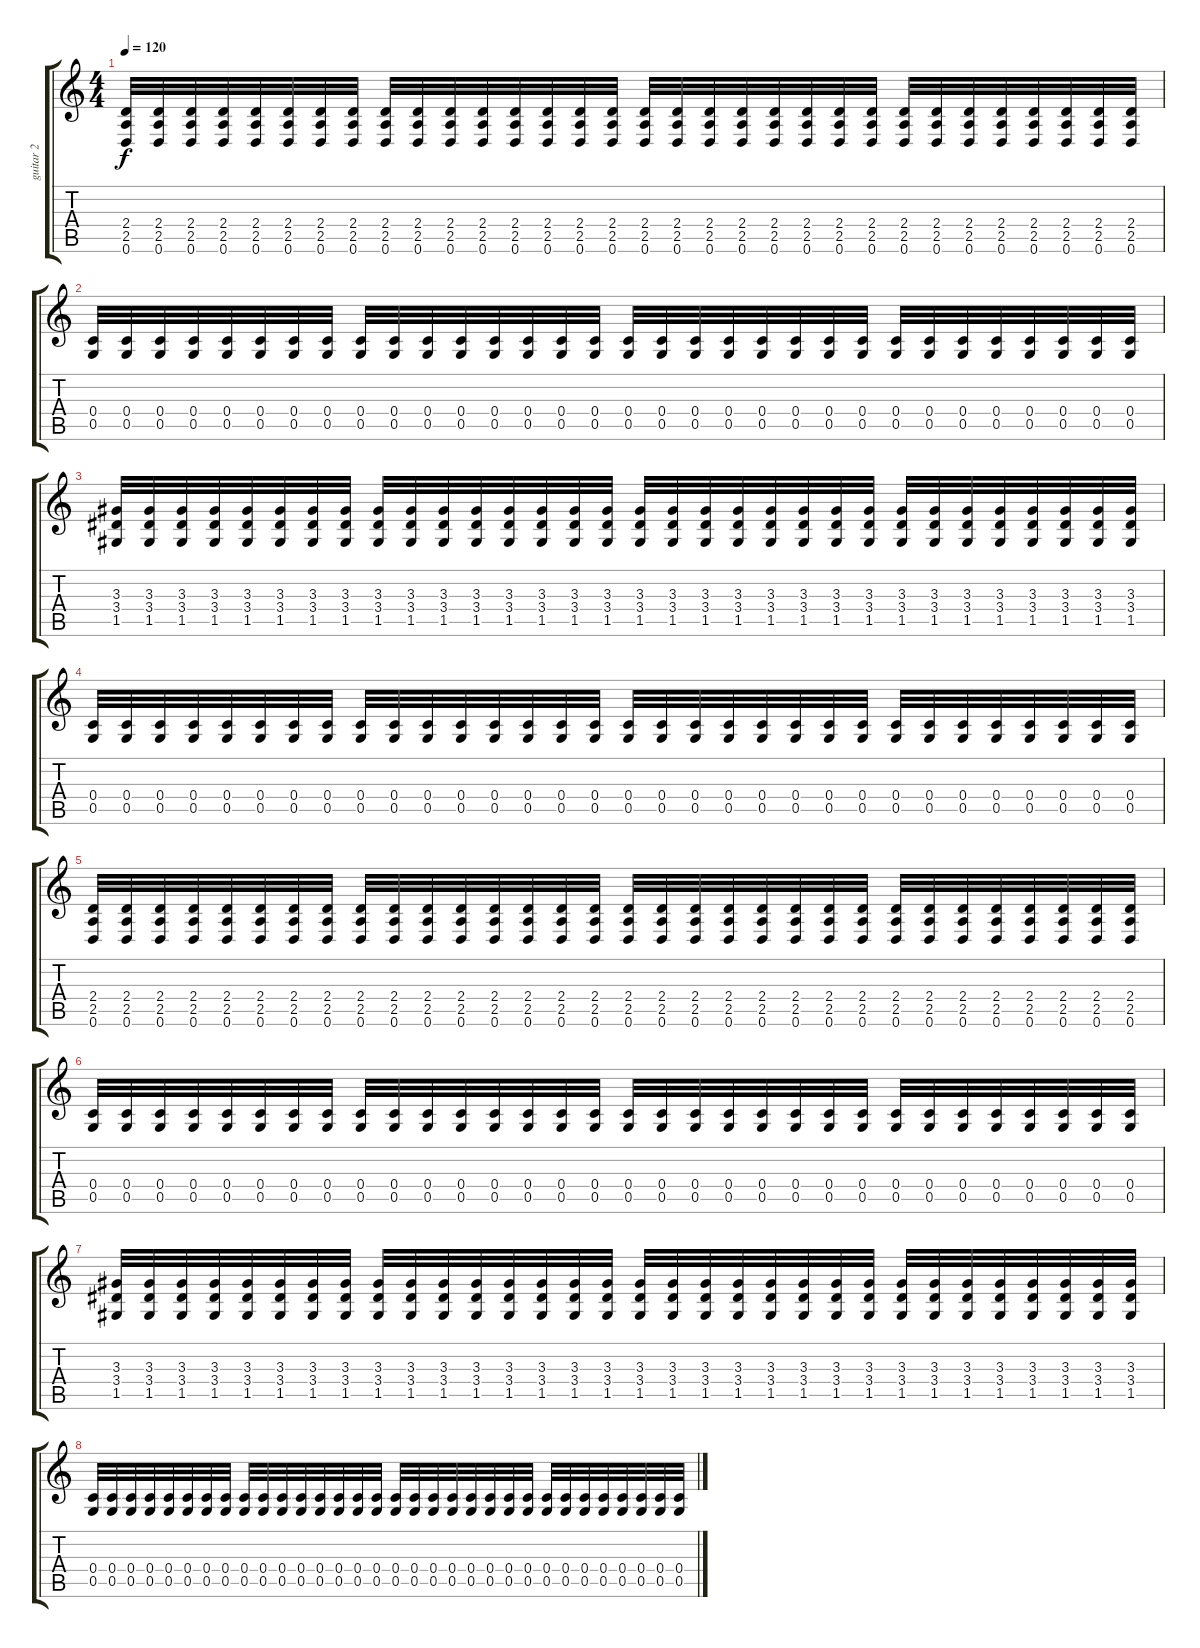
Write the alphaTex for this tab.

\track ("guitar 2" "guitar 2") {instrument distortionguitar}
\staff {score tabs}
\tuning (D4 A3 F3 C3 G2 D2) {hide}
\ts (4 4)
\tempo 120
\clef g2
\ks c
(2.4 2.5 0.6).32{dy f instrument distortionguitar} (2.4 2.5 0.6).32 (2.4 2.5 0.6).32 (2.4 2.5 0.6).32 (2.4 2.5 0.6).32 (2.4 2.5 0.6).32 (2.4 2.5 0.6).32 (2.4 2.5 0.6).32 (2.4 2.5 0.6).32 (2.4 2.5 0.6).32 (2.4 2.5 0.6).32 (2.4 2.5 0.6).32 (2.4 2.5 0.6).32 (2.4 2.5 0.6).32 (2.4 2.5 0.6).32 (2.4 2.5 0.6).32 (2.4 2.5 0.6).32 (2.4 2.5 0.6).32 (2.4 2.5 0.6).32 (2.4 2.5 0.6).32 (2.4 2.5 0.6).32 (2.4 2.5 0.6).32 (2.4 2.5 0.6).32 (2.4 2.5 0.6).32 (2.4 2.5 0.6).32 (2.4 2.5 0.6).32 (2.4 2.5 0.6).32 (2.4 2.5 0.6).32 (2.4 2.5 0.6).32 (2.4 2.5 0.6).32 (2.4 2.5 0.6).32 (2.4 2.5 0.6).32 |
(0.4 0.5).32 (0.4 0.5).32 (0.4 0.5).32 (0.4 0.5).32 (0.4 0.5).32 (0.4 0.5).32 (0.4 0.5).32 (0.4 0.5).32 (0.4 0.5).32 (0.4 0.5).32 (0.4 0.5).32 (0.4 0.5).32 (0.4 0.5).32 (0.4 0.5).32 (0.4 0.5).32 (0.4 0.5).32 (0.4 0.5).32 (0.4 0.5).32 (0.4 0.5).32 (0.4 0.5).32 (0.4 0.5).32 (0.4 0.5).32 (0.4 0.5).32 (0.4 0.5).32 (0.4 0.5).32 (0.4 0.5).32 (0.4 0.5).32 (0.4 0.5).32 (0.4 0.5).32 (0.4 0.5).32 (0.4 0.5).32 (0.4 0.5).32 |
(3.3 3.4 1.5).32 (3.3 3.4 1.5).32 (3.3 3.4 1.5).32 (3.3 3.4 1.5).32 (3.3 3.4 1.5).32 (3.3 3.4 1.5).32 (3.3 3.4 1.5).32 (3.3 3.4 1.5).32 (3.3 3.4 1.5).32 (3.3 3.4 1.5).32 (3.3 3.4 1.5).32 (3.3 3.4 1.5).32 (3.3 3.4 1.5).32 (3.3 3.4 1.5).32 (3.3 3.4 1.5).32 (3.3 3.4 1.5).32 (3.3 3.4 1.5).32 (3.3 3.4 1.5).32 (3.3 3.4 1.5).32 (3.3 3.4 1.5).32 (3.3 3.4 1.5).32 (3.3 3.4 1.5).32 (3.3 3.4 1.5).32 (3.3 3.4 1.5).32 (3.3 3.4 1.5).32 (3.3 3.4 1.5).32 (3.3 3.4 1.5).32 (3.3 3.4 1.5).32 (3.3 3.4 1.5).32 (3.3 3.4 1.5).32 (3.3 3.4 1.5).32 (3.3 3.4 1.5).32 |
(0.4 0.5).32 (0.4 0.5).32 (0.4 0.5).32 (0.4 0.5).32 (0.4 0.5).32 (0.4 0.5).32 (0.4 0.5).32 (0.4 0.5).32 (0.4 0.5).32 (0.4 0.5).32 (0.4 0.5).32 (0.4 0.5).32 (0.4 0.5).32 (0.4 0.5).32 (0.4 0.5).32 (0.4 0.5).32 (0.4 0.5).32 (0.4 0.5).32 (0.4 0.5).32 (0.4 0.5).32 (0.4 0.5).32 (0.4 0.5).32 (0.4 0.5).32 (0.4 0.5).32 (0.4 0.5).32 (0.4 0.5).32 (0.4 0.5).32 (0.4 0.5).32 (0.4 0.5).32 (0.4 0.5).32 (0.4 0.5).32 (0.4 0.5).32 |
(2.4 2.5 0.6).32 (2.4 2.5 0.6).32 (2.4 2.5 0.6).32 (2.4 2.5 0.6).32 (2.4 2.5 0.6).32 (2.4 2.5 0.6).32 (2.4 2.5 0.6).32 (2.4 2.5 0.6).32 (2.4 2.5 0.6).32 (2.4 2.5 0.6).32 (2.4 2.5 0.6).32 (2.4 2.5 0.6).32 (2.4 2.5 0.6).32 (2.4 2.5 0.6).32 (2.4 2.5 0.6).32 (2.4 2.5 0.6).32 (2.4 2.5 0.6).32 (2.4 2.5 0.6).32 (2.4 2.5 0.6).32 (2.4 2.5 0.6).32 (2.4 2.5 0.6).32 (2.4 2.5 0.6).32 (2.4 2.5 0.6).32 (2.4 2.5 0.6).32 (2.4 2.5 0.6).32 (2.4 2.5 0.6).32 (2.4 2.5 0.6).32 (2.4 2.5 0.6).32 (2.4 2.5 0.6).32 (2.4 2.5 0.6).32 (2.4 2.5 0.6).32 (2.4 2.5 0.6).32 |
(0.4 0.5).32 (0.4 0.5).32 (0.4 0.5).32 (0.4 0.5).32 (0.4 0.5).32 (0.4 0.5).32 (0.4 0.5).32 (0.4 0.5).32 (0.4 0.5).32 (0.4 0.5).32 (0.4 0.5).32 (0.4 0.5).32 (0.4 0.5).32 (0.4 0.5).32 (0.4 0.5).32 (0.4 0.5).32 (0.4 0.5).32 (0.4 0.5).32 (0.4 0.5).32 (0.4 0.5).32 (0.4 0.5).32 (0.4 0.5).32 (0.4 0.5).32 (0.4 0.5).32 (0.4 0.5).32 (0.4 0.5).32 (0.4 0.5).32 (0.4 0.5).32 (0.4 0.5).32 (0.4 0.5).32 (0.4 0.5).32 (0.4 0.5).32 |
(3.3 3.4 1.5).32 (3.3 3.4 1.5).32 (3.3 3.4 1.5).32 (3.3 3.4 1.5).32 (3.3 3.4 1.5).32 (3.3 3.4 1.5).32 (3.3 3.4 1.5).32 (3.3 3.4 1.5).32 (3.3 3.4 1.5).32 (3.3 3.4 1.5).32 (3.3 3.4 1.5).32 (3.3 3.4 1.5).32 (3.3 3.4 1.5).32 (3.3 3.4 1.5).32 (3.3 3.4 1.5).32 (3.3 3.4 1.5).32 (3.3 3.4 1.5).32 (3.3 3.4 1.5).32 (3.3 3.4 1.5).32 (3.3 3.4 1.5).32 (3.3 3.4 1.5).32 (3.3 3.4 1.5).32 (3.3 3.4 1.5).32 (3.3 3.4 1.5).32 (3.3 3.4 1.5).32 (3.3 3.4 1.5).32 (3.3 3.4 1.5).32 (3.3 3.4 1.5).32 (3.3 3.4 1.5).32 (3.3 3.4 1.5).32 (3.3 3.4 1.5).32 (3.3 3.4 1.5).32 |
(0.4 0.5).32 (0.4 0.5).32 (0.4 0.5).32 (0.4 0.5).32 (0.4 0.5).32 (0.4 0.5).32 (0.4 0.5).32 (0.4 0.5).32 (0.4 0.5).32 (0.4 0.5).32 (0.4 0.5).32 (0.4 0.5).32 (0.4 0.5).32 (0.4 0.5).32 (0.4 0.5).32 (0.4 0.5).32 (0.4 0.5).32 (0.4 0.5).32 (0.4 0.5).32 (0.4 0.5).32 (0.4 0.5).32 (0.4 0.5).32 (0.4 0.5).32 (0.4 0.5).32 (0.4 0.5).32 (0.4 0.5).32 (0.4 0.5).32 (0.4 0.5).32 (0.4 0.5).32 (0.4 0.5).32 (0.4 0.5).32 (0.4 0.5).32
